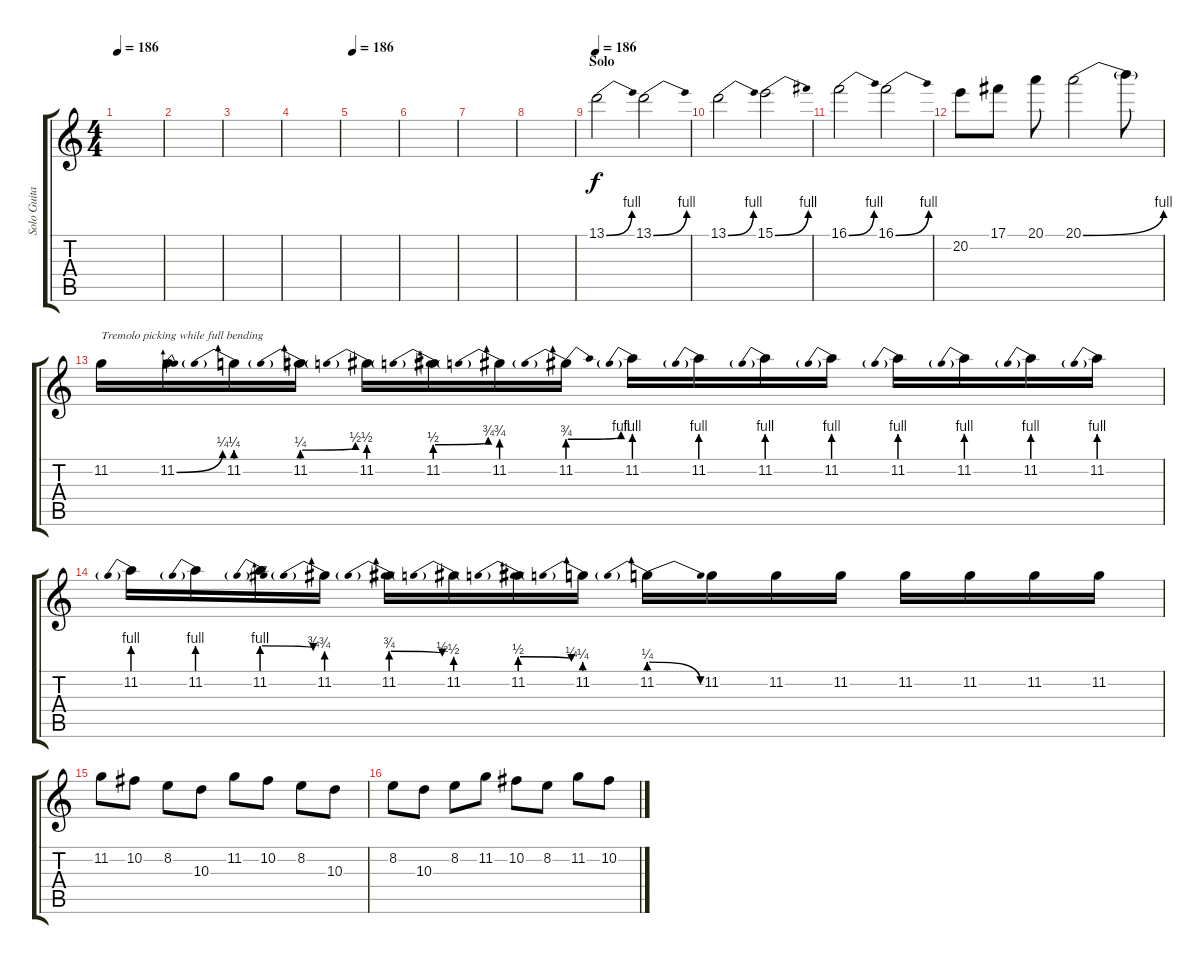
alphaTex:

\track ("Solo Guitar 2" "Solo Guita") {instrument distortionguitar}
\staff {score tabs}
\tuning (Db4 Ab3 E3 B2 Gb2 B1) {hide}
\ts (4 4)
\tempo 186
\clef g2
\ks c
|
|
|
|
\tempo 186
|
|
|
|
\section ("" "Solo")
\tempo 186
13.1{be (bend 0 0 60 4)}.2 13.1{be (bend 0 0 60 4)}.2 |
13.1{be (bend 0 0 60 4)}.2 15.1{be (bend 0 0 60 4)}.2 |
16.1{be (bend 0 0 60 4)}.2 16.1{be (bend 0 0 60 4)}.2 |
20.2.8 17.1.8 20.1.8 20.1{be (bend 0 0 60 4)}.2 20.1{t}.8 |
11.2.16{txt "Tremolo picking while full bending"} 11.2{be (bend 0 0 60 1)}.16 11.2{be (prebend 0 1 60 1)}.16 11.2{be (prebendbend 0 1 60 2)}.16 11.2{be (prebend 0 2 60 2)}.16 11.2{be (prebendbend 0 2 60 3)}.16 11.2{be (prebend 0 3 60 3)}.16 11.2{be (prebendbend 0 3 60 4)}.16 11.2{be (prebend 0 4 60 4)}.16 11.2{be (prebend 0 4 60 4)}.16 11.2{be (prebend 0 4 60 4)}.16 11.2{be (prebend 0 4 60 4)}.16 11.2{be (prebend 0 4 60 4)}.16 11.2{be (prebend 0 4 60 4)}.16 11.2{be (prebend 0 4 60 4)}.16 11.2{be (prebend 0 4 60 4)}.16 |
11.2{be (prebend 0 4 60 4)}.16 11.2{be (prebend 0 4 60 4)}.16 11.2{be (prebendrelease 0 4 60 3)}.16 11.2{be (prebend 0 3 60 3)}.16 11.2{be (prebendrelease 0 3 60 2)}.16 11.2{be (prebend 0 2 60 2)}.16 11.2{be (prebendrelease 0 2 60 1)}.16 11.2{be (prebend 0 1 60 1)}.16 11.2{be (prebendrelease 0 1 60 0)}.16 11.2.16 11.2.16 11.2.16 11.2.16 11.2.16 11.2.16 11.2.16 |
11.2.8 10.2.8 8.2.8 10.3.8 11.2.8 10.2.8 8.2.8 10.3.8 |
8.2.8 10.3.8 8.2.8 11.2.8 10.2.8 8.2.8 11.2.8 10.2.8
